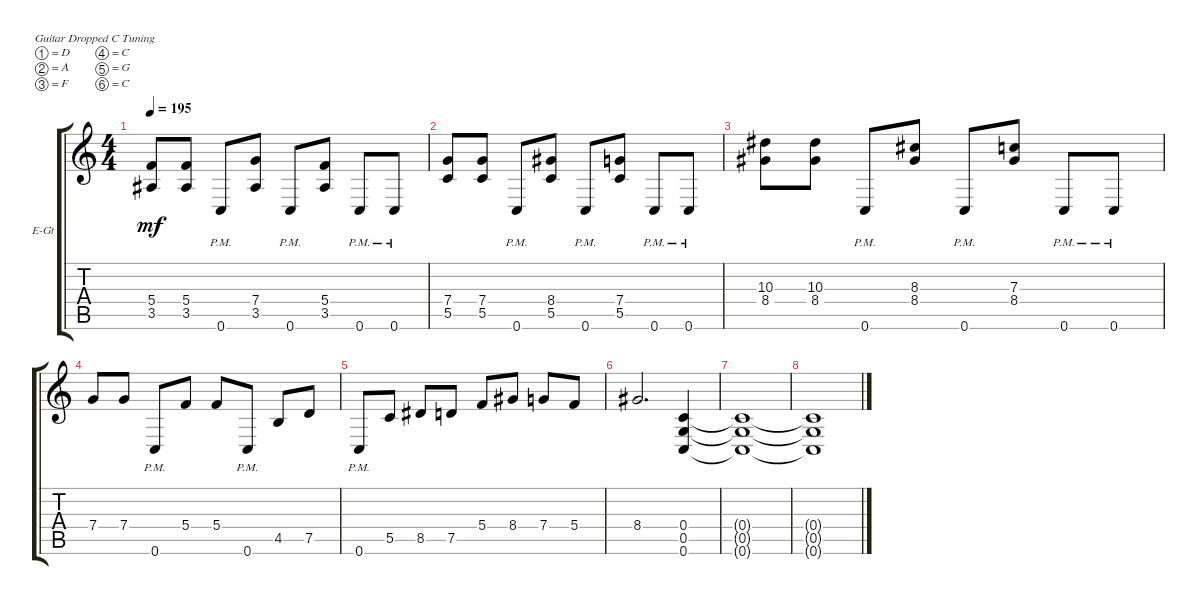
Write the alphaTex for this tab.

\defaultSystemsLayout 4
\bracketExtendMode groupsimilarinstruments
\firstSystemTrackNameOrientation horizontal
\otherSystemsTrackNameOrientation horizontal
\track ("Guitar 2" "E-Gt") {instrument distortionguitar}
\staff {score tabs}
\tuning (D4 A3 F3 C3 G2 C2)
\ts (4 4)
\tempo 195
\clef g2
\ks c
(3.5 5.4).8{dy mf} (3.5 5.4).8 0.6{pm}.8 (3.5 7.4).8 0.6{pm}.8 (3.5 5.4).8 0.6{pm}.8 0.6{pm}.8 |
(5.5 7.4).8 (7.4 5.5).8 0.6{pm}.8 (5.5 8.4).8 0.6{pm}.8 (5.5 7.4).8 0.6{pm}.8 0.6{pm}.8 |
(8.4 10.3).8 (8.4 10.3).8 0.6{pm}.8 (8.4 8.3).8 0.6{pm}.8 (8.4 7.3).8 0.6{pm}.8 0.6{pm}.8 |
7.4.8 7.4.8 0.6{pm}.8 5.4.8 5.4.8 0.6{pm}.8 4.5.8 7.5.8 |
0.6{pm}.8 5.5.8 8.5.8 7.5.8 5.4.8 8.4.8 7.4.8 5.4.8 |
8.4.2{d} (0.4 0.5 0.6).4 |
(0.6{t} 0.5{t} 0.4{t}).1 |
(0.6{t} 0.5{t} 0.4{t}).1
